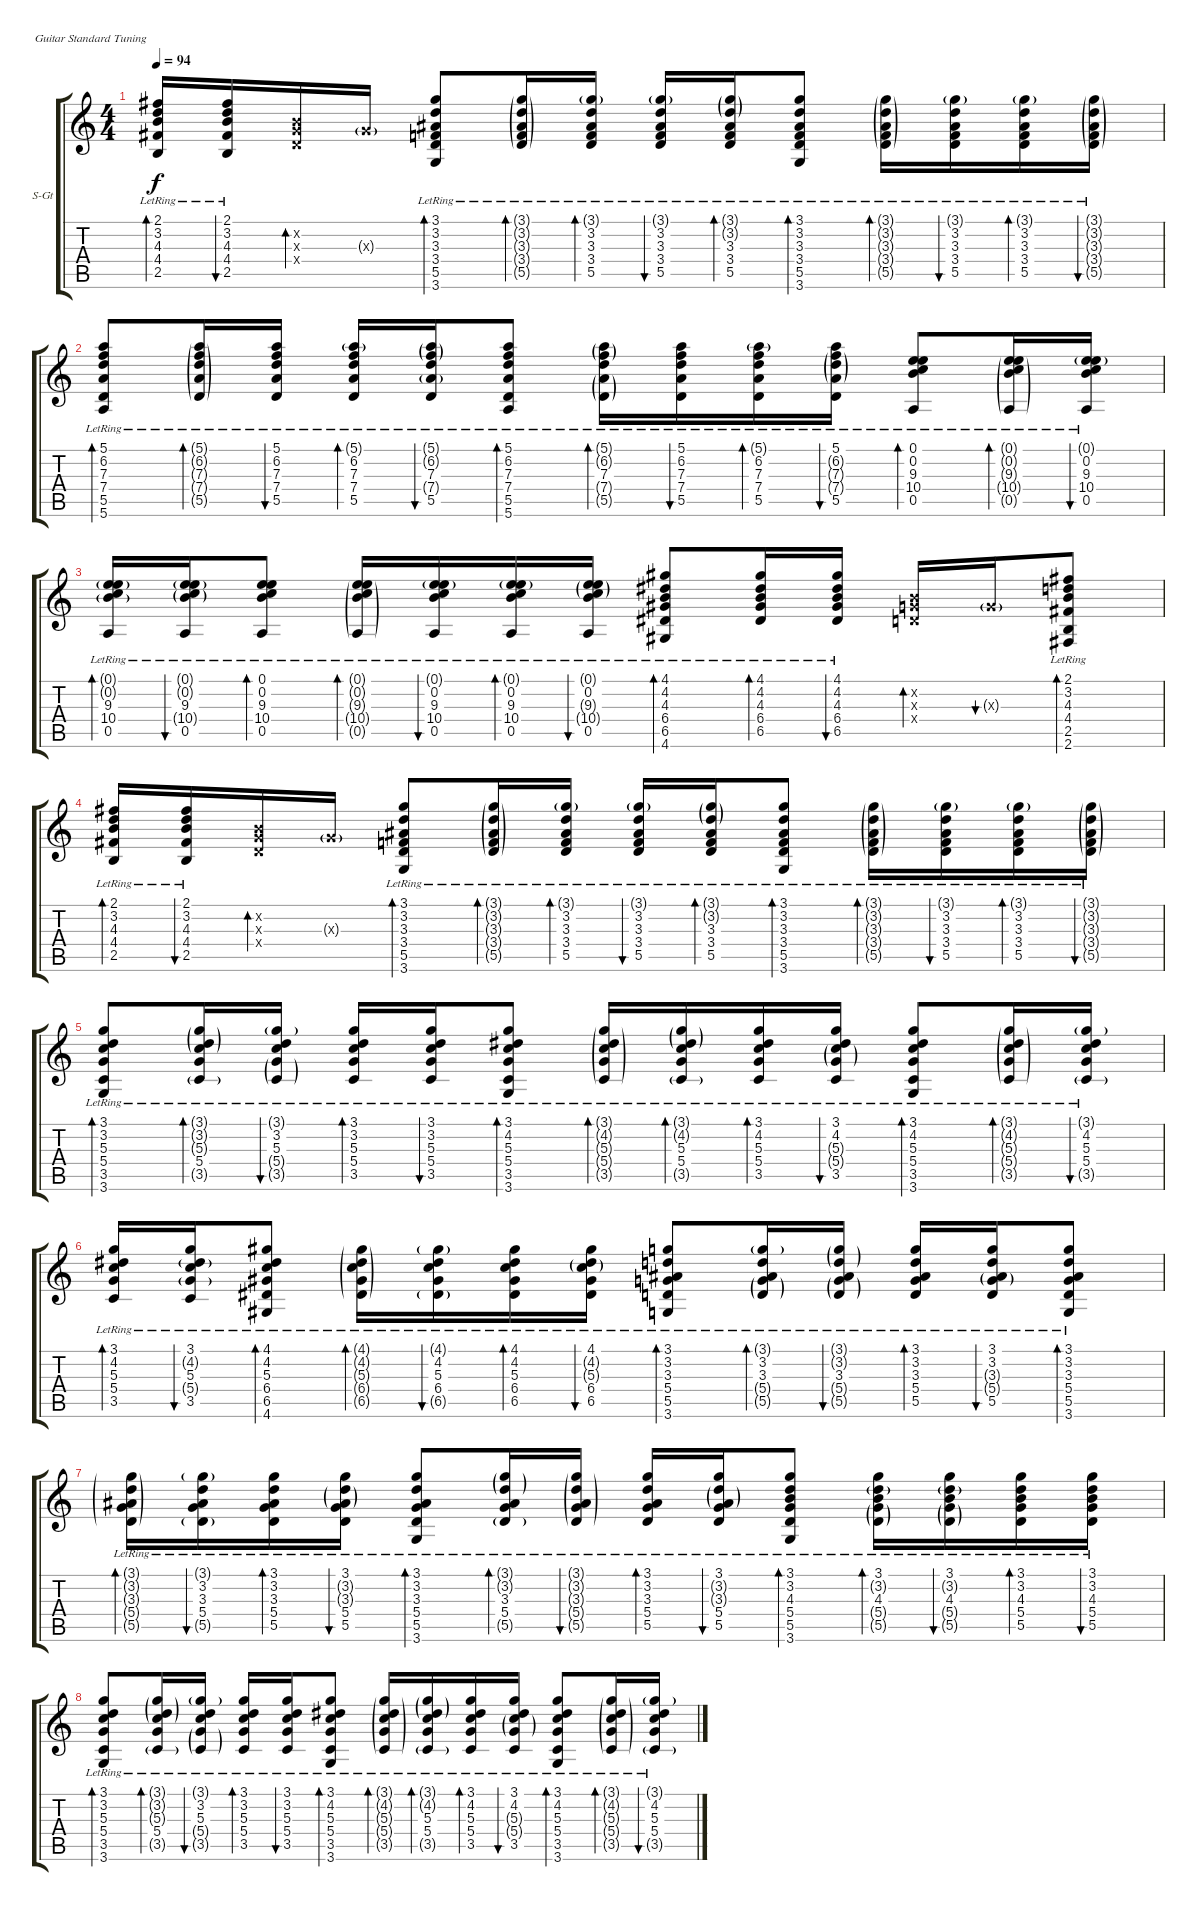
\bracketExtendMode groupsimilarinstruments
\firstSystemTrackNameOrientation horizontal
\otherSystemsTrackNameOrientation horizontal
\track ("Acoustic Guitar" "S-Gt") {instrument acousticguitarsteel}
\staff {score tabs}
\tuning (E4 B3 G3 D3 A2 E2)
\ts (4 4)
\tempo 94
\clef g2
\ks c
(2.1{lr} 3.2{lr} 4.3{lr} 4.4{lr} 2.5{lr}).16{bd 60 dy f} (2.1{lr} 3.2{lr} 4.3{lr} 4.4{lr} 2.5{lr}).16{bu 60} (0.2{x} 0.3{x} 0.4{x}).16{bd 60} 0.3{g x}.16 (3.1{lr} 3.2{lr} 3.3{lr} 3.4{lr} 5.5{lr} 3.6{lr}).8{bd 60} (3.1{g lr} 3.2{g lr} 3.3{g lr} 3.4{g lr} 5.5{g lr}).16{bd 60} (3.1{g lr} 3.2{lr} 3.3{lr} 3.4{lr} 5.5{lr}).16{bd 60} (3.1{g lr} 3.2{lr} 3.3{lr} 3.4{lr} 5.5{lr}).16{bu 60} (3.1{g lr} 3.2{g lr} 3.3{lr} 3.4{lr} 5.5{lr}).16{bd 60} (3.1{lr} 3.2{lr} 3.3{lr} 3.4{lr} 5.5{lr} 3.6{lr}).8{bd 60} (3.1{g lr} 3.2{g lr} 3.3{g lr} 3.4{g lr} 5.5{g lr}).16{bd 60} (3.1{g lr} 3.2{lr} 3.3{lr} 3.4{lr} 5.5{lr}).16{bu 60} (3.1{g lr} 3.2{lr} 3.3{lr} 3.4{lr} 5.5{lr}).16{bd 60} (3.1{g lr} 3.2{g lr} 3.3{g lr} 3.4{g lr} 5.5{g lr}).16{bu 60} |
(5.1{lr} 6.2{lr} 7.3{lr} 7.4{lr} 5.5{lr} 5.6{lr}).8{bd 60} (5.1{g lr} 6.2{g lr} 7.3{g lr} 7.4{g lr} 5.5{g lr}).16{bd 60} (5.1{lr} 6.2{lr} 7.3{lr} 7.4{lr} 5.5{lr}).16{bu 60} (5.1{g lr} 6.2{lr} 7.3{lr} 7.4{lr} 5.5{lr}).16{bd 60} (5.1{g lr} 6.2{g lr} 7.3{lr} 7.4{g lr} 5.5{lr}).16{bu 60} (5.1{lr} 6.2{lr} 7.3{lr} 7.4{lr} 5.5{lr} 5.6{lr}).8{bd 60} (5.1{g lr} 6.2{g lr} 7.3{lr} 7.4{g lr} 5.5{g lr}).16{bd 60} (5.1{lr} 6.2{lr} 7.3{lr} 7.4{lr} 5.5{lr}).16{bu 60} (5.1{g lr} 6.2{lr} 7.3{lr} 7.4{lr} 5.5{lr}).16{bd 60} (5.1{lr} 6.2{g lr} 7.3{g lr} 7.4{g lr} 5.5{lr}).16{bu 60} (0.1{lr} 0.2{lr} 9.3{lr} 10.4{lr} 0.5{lr}).8{bd 60} (0.1{g lr} 0.2{g lr} 9.3{g lr} 10.4{g lr} 0.5{g lr}).16{bd 60} (0.1{g lr} 0.2{lr} 9.3{lr} 10.4{lr} 0.5{lr}).16{bu 60} |
(0.1{g lr} 0.2{g lr} 9.3{lr} 10.4{lr} 0.5{lr}).16{bd 60} (0.1{g lr} 0.2{g lr} 9.3{lr} 10.4{g lr} 0.5{lr}).16{bu 60} (0.1{lr} 0.2{lr} 9.3{lr} 10.4{lr} 0.5{lr}).8{bd 60} (0.1{g lr} 0.2{g lr} 9.3{g lr} 10.4{g lr} 0.5{g lr}).16{bd 60} (0.1{g lr} 0.2{lr} 9.3{lr} 10.4{lr} 0.5{lr}).16{bu 60} (0.1{g lr} 0.2{lr} 9.3{lr} 10.4{lr} 0.5{lr}).16{bd 60} (0.1{g lr} 0.2{lr} 9.3{g lr} 10.4{g lr} 0.5{lr}).16{bu 60} (4.1{lr} 4.2{lr} 4.3{lr} 6.4{lr} 6.5{lr} 4.6{lr}).8{bd 60} (4.1{lr} 4.2{lr} 4.3{lr} 6.4{lr} 6.5{lr}).16{bd 60} (4.1{lr} 4.2{lr} 4.3{lr} 6.4{lr} 6.5{lr}).16{bu 60} (0.2{x} 0.3{x} 0.4{x}).16{bd 60} 0.3{g x}.16{bu 60} (2.1{lr} 3.2{lr} 4.3{lr} 4.4{lr} 2.5{lr} 2.6{lr}).8{bd 60} |
(2.1{lr} 3.2{lr} 4.3{lr} 4.4{lr} 2.5{lr}).16{bd 60} (2.1{lr} 3.2{lr} 4.3{lr} 4.4{lr} 2.5{lr}).16{bu 60} (0.2{x} 0.3{x} 0.4{x}).16{bd 60} 0.3{g x}.16 (3.1{lr} 3.2{lr} 3.3{lr} 3.4{lr} 5.5{lr} 3.6{lr}).8{bd 60} (3.1{g lr} 3.2{g lr} 3.3{g lr} 3.4{g lr} 5.5{g lr}).16{bd 60} (3.1{g lr} 3.2{lr} 3.3{lr} 3.4{lr} 5.5{lr}).16{bd 60} (3.1{g lr} 3.2{lr} 3.3{lr} 3.4{lr} 5.5{lr}).16{bu 60} (3.1{g lr} 3.2{g lr} 3.3{lr} 3.4{lr} 5.5{lr}).16{bd 60} (3.1{lr} 3.2{lr} 3.3{lr} 3.4{lr} 5.5{lr} 3.6{lr}).8{bd 60} (3.1{g lr} 3.2{g lr} 3.3{g lr} 3.4{g lr} 5.5{g lr}).16{bd 60} (3.1{g lr} 3.2{lr} 3.3{lr} 3.4{lr} 5.5{lr}).16{bu 60} (3.1{g lr} 3.2{lr} 3.3{lr} 3.4{lr} 5.5{lr}).16{bd 60} (3.1{g lr} 3.2{g lr} 3.3{g lr} 3.4{g lr} 5.5{g lr}).16{bu 60} |
(3.1{lr} 3.2{lr} 5.3{lr} 5.4{lr} 3.5{lr} 3.6{lr}).8{bd 60} (3.1{g lr} 3.2{g lr} 5.3{g lr} 5.4{lr} 3.5{g lr}).16{bd 60} (3.1{g lr} 3.2{lr} 5.3{lr} 5.4{g lr} 3.5{g lr}).16{bu 60} (3.1{lr} 3.2{lr} 5.3{lr} 5.4{lr} 3.5{lr}).16{bd 60} (3.1{lr} 3.2 5.3 5.4 3.5).16{bu 60} (3.1{lr} 4.2{lr} 5.3{lr} 5.4 3.5{lr} 3.6{lr}).8{bd 60} (3.1{g} 4.2{g lr} 5.3{g lr} 5.4{g lr} 3.5{g lr}).16{bd 240} (3.1{g} 4.2{g lr} 5.3{lr} 5.4{lr} 3.5{g lr}).16{bd 60} (3.1{lr} 4.2{lr} 5.3{lr} 5.4{lr} 3.5{lr}).16{bd 60} (3.1{lr} 4.2{lr} 5.3{g lr} 5.4{g lr} 3.5{lr}).16{bu 60} (3.1 4.2 5.3{lr} 5.4{lr} 3.5{lr} 3.6{lr}).8{bd 60} (3.1{g} 4.2{g} 5.3{g lr} 5.4{g lr} 3.5{g lr}).16{bd 60} (3.1{g} 4.2 5.3{lr} 5.4{lr} 3.5{g lr}).16{bu 60} |
(3.1{lr} 4.2{lr} 5.3{lr} 5.4{lr} 3.5{lr}).16{bd 60} (3.1{lr} 4.2{g lr} 5.3{lr} 5.4{g lr} 3.5{lr}).16{bu 60} (4.1{lr} 4.2 5.3{lr} 6.4{lr} 6.5{lr} 4.6{lr}).8{bd 60} (4.1{g lr} 4.2{g} 5.3{g lr} 6.4{g lr} 6.5{g lr}).16{bd 60} (4.1{g lr} 4.2 5.3{lr} 6.4{lr} 6.5{g lr}).16{bu 60} (4.1{lr} 4.2 5.3{lr} 6.4{lr} 6.5{lr}).16{bd 60} (4.1{lr} 4.2{g} 5.3{g lr} 6.4{lr} 6.5{lr}).16{bu 60} (3.1{lr} 3.2 3.3{lr} 5.4{lr} 5.5{lr} 3.6{lr}).8{bd 60} (3.1{g lr} 3.2 3.3{lr} 5.4{g lr} 5.5{g lr}).16{bd 60} (3.1{g lr} 3.2{g} 3.3{lr} 5.4{g lr} 5.5{g lr}).16{bu 60} (3.1{lr} 3.2 3.3{lr} 5.4{lr} 5.5{lr}).16{bd 60} (3.1{lr} 3.2 3.3{g lr} 5.4{g lr} 5.5{lr}).16{bu 60} (3.1{lr} 3.2 3.3{lr} 5.4{lr} 5.5{lr} 3.6{lr}).8{bd 60} |
(3.1{g lr} 3.2{g} 3.3{g lr} 5.4{g lr} 5.5{g lr}).16{bd 60} (3.1{g lr} 3.2 3.3{lr} 5.4{lr} 5.5{g lr}).16{bu 60} (3.1{lr} 3.2 3.3{lr} 5.4{lr} 5.5{lr}).16{bd 60} (3.1{lr} 3.2{g} 3.3{g lr} 5.4{lr} 5.5{lr}).16{bu 60} (3.1{lr} 3.2 3.3{lr} 5.4{lr} 5.5{lr} 3.6{lr}).8{bd 60} (3.1{g lr} 3.2{g} 3.3{lr} 5.4{lr} 5.5{g lr}).16{bd 60} (3.1{g lr} 3.2{g} 3.3{g lr} 5.4{g lr} 5.5{g lr}).16{bu 60} (3.1{lr} 3.2 3.3{lr} 5.4{lr} 5.5{lr}).16{bd 60} (3.1{lr} 3.2{g} 3.3{g lr} 5.4{lr} 5.5{lr}).16{bu 60} (3.1{lr} 3.2 4.3{lr} 5.4{lr} 5.5{lr} 3.6{lr}).8{bd 60} (3.1{lr} 3.2{g} 4.3{lr} 5.4{g lr} 5.5{g lr}).16{bd 60} (3.1{lr} 3.2{g} 4.3{lr} 5.4{g lr} 5.5{g lr}).16{bu 60} (3.1{lr} 3.2{lr} 4.3{lr} 5.4{lr} 5.5{lr}).16{bd 60} (3.1{lr} 3.2{lr} 4.3{lr} 5.4{lr} 5.5{lr}).16{bu 60} |
(3.1{lr} 3.2{lr} 5.3{lr} 5.4{lr} 3.5{lr} 3.6{lr}).8{bd 60} (3.1{g lr} 3.2{g lr} 5.3{g lr} 5.4{lr} 3.5{g lr}).16{bd 60} (3.1{g lr} 3.2{lr} 5.3{lr} 5.4{g lr} 3.5{g lr}).16{bu 60} (3.1{lr} 3.2{lr} 5.3{lr} 5.4{lr} 3.5{lr}).16{bd 60} (3.1{lr} 3.2 5.3 5.4 3.5).16{bu 60} (3.1{lr} 4.2{lr} 5.3{lr} 5.4 3.5{lr} 3.6{lr}).8{bd 60} (3.1{g} 4.2{g lr} 5.3{g lr} 5.4{g lr} 3.5{g lr}).16{bd 240} (3.1{g} 4.2{g lr} 5.3{lr} 5.4{lr} 3.5{g lr}).16{bd 60} (3.1{lr} 4.2{lr} 5.3{lr} 5.4{lr} 3.5{lr}).16{bd 60} (3.1{lr} 4.2{lr} 5.3{g lr} 5.4{g lr} 3.5{lr}).16{bu 60} (3.1 4.2 5.3{lr} 5.4{lr} 3.5{lr} 3.6{lr}).8{bd 60} (3.1{g} 4.2{g} 5.3{g lr} 5.4{g lr} 3.5{g lr}).16{bd 60} (3.1{g} 4.2 5.3{lr} 5.4{lr} 3.5{g lr}).16{bu 60}
